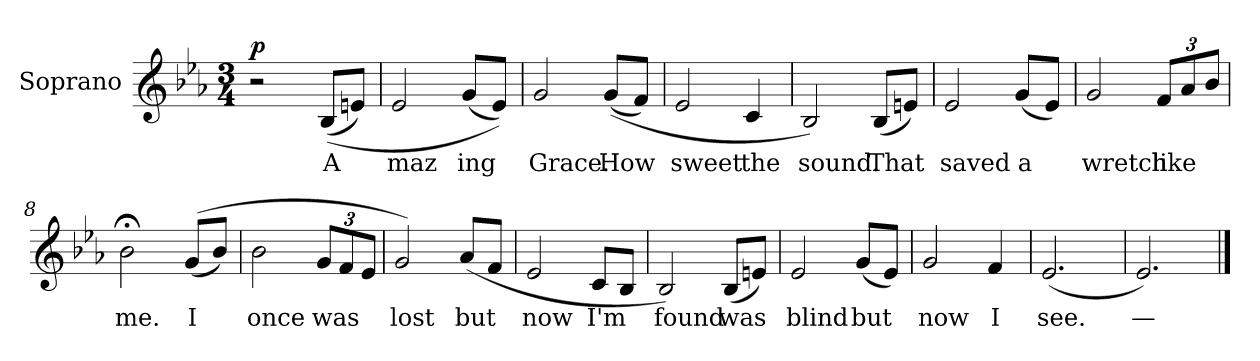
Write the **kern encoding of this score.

**kern	**text	**dynam
*part1	*part1	*part1
*staff1	*staff1	*staff1
*I"Soprano	*	*
*I'S.	*	*
*clefG2	*	*
*k[b-e-a-]	*	*
*M3/4	*	*
=1	=1	=1
!	!	!LO:DY:a
2r	.	p
(>(8B-/L	A	.
8e/J)	.	.
=2	=2	=2
2e-/	maz	.
(8g/L	ing	.
8e-/J))	.	.
=3	=3	=3
2g/	Grace.	.
((>8g/L	How	.
8f/J)	.	.
=4	=4	=4
2e-/	sweet	.
4c/	the	.
=5	=5	=5
2B-/)	sound.	.
(8B-/L	That	.
8e/J)	.	.
=6	=6	=6
2e-/	saved	.
(8g/L	a	.
8e-/J)	.	.
=7	=7	=7
2g/	wretch	.
*Xbrackettup	*	*
12f/L	like	.
12a-/	.	.
12b-/J	.	.
!!LO:LB:g=z
=8	=8	=8
2b-;<\	me.	.
((8g/L	I	.
8b-/J)	.	.
=9	=9	=9
2b-\	once	.
12g/L	was	.
12f/	.	.
12e-/J	.	.
=10	=10	=10
2g/)	lost	.
(>8a-/L	but	.
8f/J	.	.
=11	=11	=11
2e-/	now	.
8c/L	I'm	.
8B-/J	.	.
=12	=12	=12
2B-/)	found	.
(8B-/L	was	.
8e/J)	.	.
=13	=13	=13
2e-/	blind	.
(8g/L	but	.
8e-/J)	.	.
=14	=14	=14
2g/	now	.
4f/	I	.
=15	=15	=15
(2.e-/	see.	.
!!LO:LB:g=z
=16	=16	=16
2.e-/)	—	.
==	==	==
*-	*-	*-
